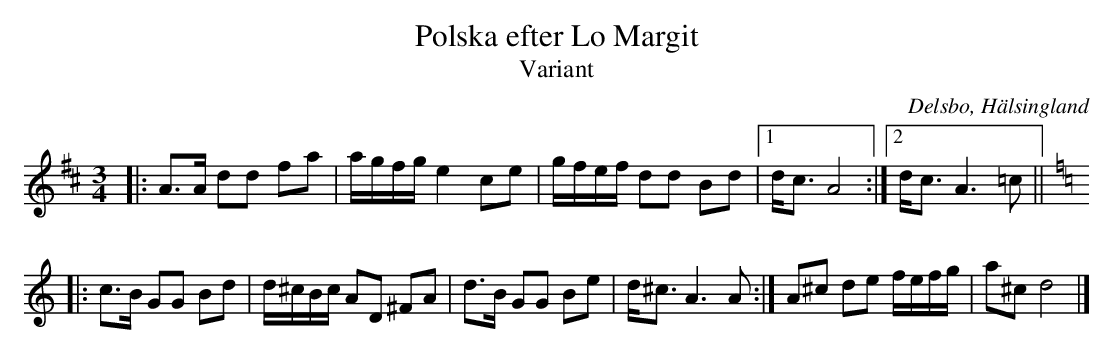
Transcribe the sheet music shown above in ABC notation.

X:1
T: Polska efter Lo Margit
T: Variant
O: Delsbo, Hälsingland
M: 3/4
L: 1/8
K: D
|:A>A dd fa | a/g/f/g/ e2 ce | g/f/e/f/ dd Bd |1 d<c A4 :|2 d<c A3 =c ||[K: Ddor]
|: c>B GG Bd | d/^c/B/c/ AD ^FA | d>B GG Be | d<^c A3 A:| A^c de f/e/f/g/ | a^c d4 |]
